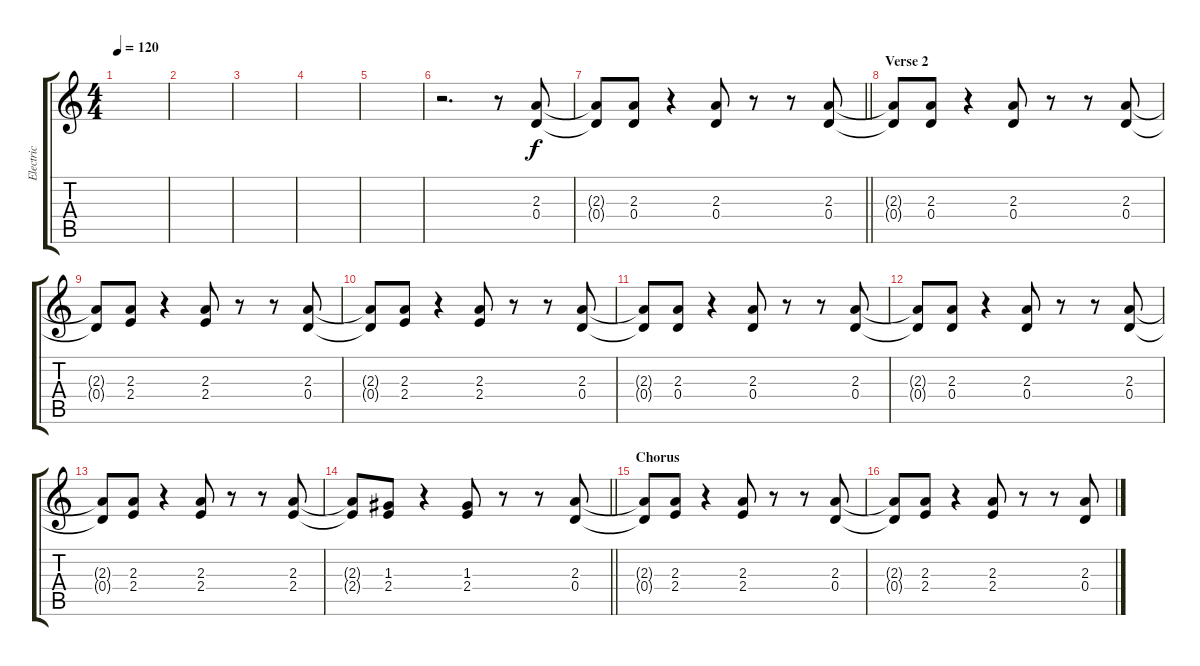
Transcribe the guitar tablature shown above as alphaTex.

\track ("Electric" "Electric") {instrument overdrivenguitar}
\staff {score tabs}
\tuning (E4 B3 G3 D3 A2 E2) {hide}
\ts (4 4)
\tempo 120
\clef g2
\ks c
|
|
|
|
|
r.2{d} r.8 (2.3 0.4).8 |
\barLineRight lightlight
(2.3{t} 0.4{t}).8 (2.3 0.4).8 r.4 (2.3 0.4).8 r.8 r.8 (2.3 0.4).8 |
\section ("" "Verse 2")
(2.3{t} 0.4{t}).8 (2.3 0.4).8 r.4 (2.3 0.4).8 r.8 r.8 (2.3 0.4).8 |
(2.3{t} 0.4{t}).8 (2.3 2.4).8 r.4 (2.3 2.4).8 r.8 r.8 (2.3 0.4).8 |
(2.3{t} 0.4{t}).8 (2.3 2.4).8 r.4 (2.3 2.4).8 r.8 r.8 (2.3 0.4).8 |
(2.3{t} 0.4{t}).8 (2.3 0.4).8 r.4 (2.3 0.4).8 r.8 r.8 (2.3 0.4).8 |
(2.3{t} 0.4{t}).8 (2.3 0.4).8 r.4 (2.3 0.4).8 r.8 r.8 (2.3 0.4).8 |
(2.3{t} 0.4{t}).8 (2.3 2.4).8 r.4 (2.3 2.4).8 r.8 r.8 (2.3 2.4).8 |
\barLineRight lightlight
(2.3{t} 2.4{t}).8 (1.3 2.4).8 r.4 (1.3 2.4).8 r.8 r.8 (2.3 0.4).8 |
\section ("" "Chorus")
(2.3{t} 0.4{t}).8 (2.3 2.4).8 r.4 (2.3 2.4).8 r.8 r.8 (2.3 0.4).8 |
(2.3{t} 0.4{t}).8 (2.3 2.4).8 r.4 (2.3 2.4).8 r.8 r.8 (2.3 0.4).8
